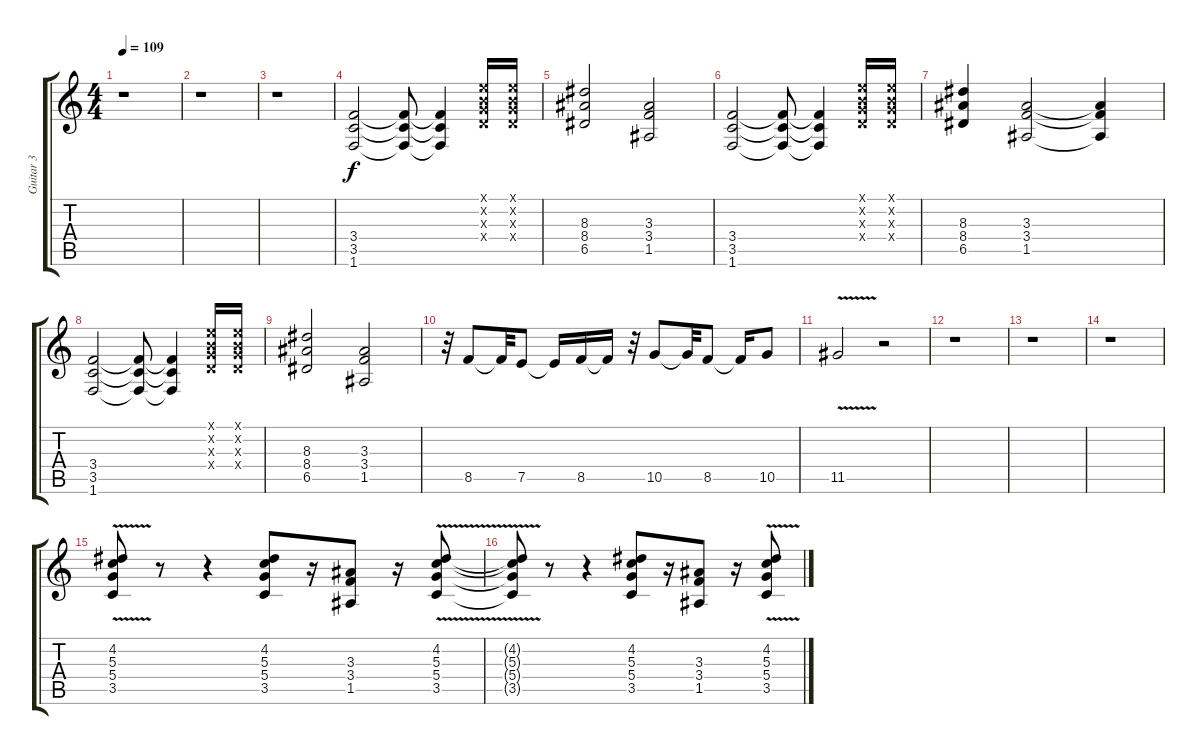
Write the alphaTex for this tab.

\track ("Guitar 3" "Guitar 3") {instrument electricguitarmuted}
\staff {score tabs}
\tuning (E4 B3 G3 D3 A2 E2) {hide}
\ts (4 4)
\tempo 109
\clef g2
\ks c
r.1{dy f} |
r.1 |
r.1 |
(3.4 3.5 1.6).2 (3.4{t} 3.5{t} 1.6{t}).8 (3.4{t} 3.5{t} 1.6{t}).4 (0.1{x} 0.2{x} 0.3{x} 0.4{x}).16 (0.1{x} 0.2{x} 0.3{x} 0.4{x}).16 |
(8.3 8.4 6.5).2 (3.3 3.4 1.5).2 |
(3.4 3.5 1.6).2 (3.4{t} 3.5{t} 1.6{t}).8 (3.4{t} 3.5{t} 1.6{t}).4 (0.1{x} 0.2{x} 0.3{x} 0.4{x}).16 (0.1{x} 0.2{x} 0.3{x} 0.4{x}).16 |
(8.3 8.4 6.5).4 (3.3 3.4 1.5).2 (3.3{t} 3.4{t} 1.5{t}).4 |
(3.4 3.5 1.6).2 (3.4{t} 3.5{t} 1.6{t}).8 (3.4{t} 3.5{t} 1.6{t}).4 (0.1{x} 0.2{x} 0.3{x} 0.4{x}).16 (0.1{x} 0.2{x} 0.3{x} 0.4{x}).16 |
(8.3 8.4 6.5).2 (3.3 3.4 1.5).2 |
r.32 8.5.8 8.5{t}.32 7.5.8 7.5{t}.16 8.5.16 8.5{t}.16 r.32 10.5.8 10.5{t}.32 8.5.8 8.5{t}.16 10.5.8 |
11.5{v}.2 r.2 |
r.1 |
r.1 |
r.1 |
(4.2 5.3{v} 5.4{v} 3.5{v}).8 r.8 r.4 (4.2 5.3 5.4 3.5).8 r.16 (3.3 3.4 1.5).8 r.16 (4.2 5.3{v} 5.4{v} 3.5{v}).8 |
(4.2{t} 5.3{t} 5.4{t} 3.5{t}).8 r.8 r.4 (4.2 5.3 5.4 3.5).8 r.16 (3.3 3.4 1.5).8 r.16 (4.2 5.3{v} 5.4{v} 3.5{v}).8
